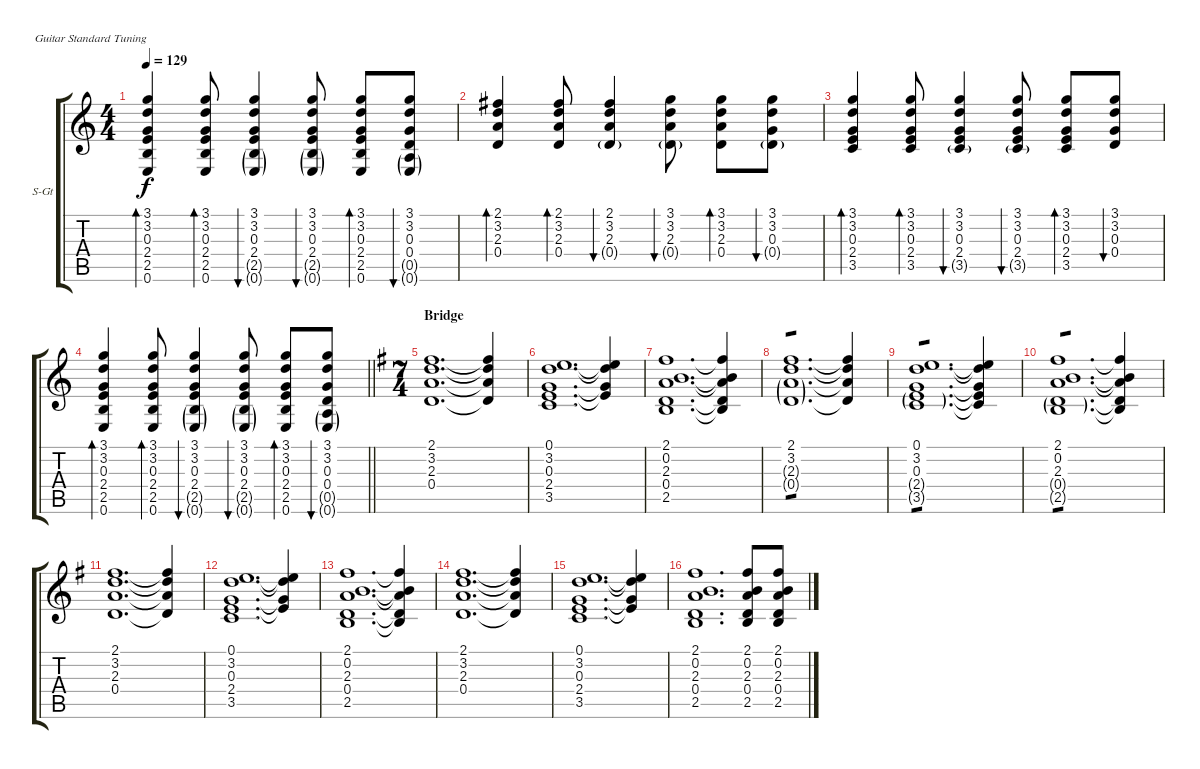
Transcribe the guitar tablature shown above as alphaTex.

\bracketExtendMode groupsimilarinstruments
\firstSystemTrackNameOrientation horizontal
\otherSystemsTrackNameOrientation horizontal
\track ("Acoustic Guitar" "S-Gt") {instrument acousticguitarsteel}
\staff {score tabs}
\tuning (E4 B3 G3 D3 A2 E2)
\ts (4 4)
\tempo 129
\clef g2
\ks c
(3.1 3.2 0.3 2.4 2.5 0.6).4{bd 60 dy f} (3.1 3.2 0.3 2.4 2.5 0.6).8{bd 60} (3.1 3.2 0.3 2.4 2.5{g} 0.6{g}).4{bu 60} (3.1 3.2 0.3 2.4 2.5{g} 0.6{g}).8{bu 60} (3.1 3.2 0.3 2.4 2.5 0.6).8{bd 60} (3.1 3.2 0.3 0.4 0.5{g} 0.6{g}).8{bu 60} |
(2.1 3.2 2.3 0.4).4{bd 60} (2.1 3.2 2.3 0.4).8{bd 60} (2.1 3.2 2.3 0.4{g}).4{bu 60} (3.1 3.2 2.3 0.4{g}).8{bu 60} (3.1 3.2 2.3 0.4).8{bd 60} (3.1 3.2 0.3 0.4{g}).8{bu 60} |
(3.1 3.2 0.3 2.4 3.5).4{bd 60} (3.1 3.2 0.3 2.4 3.5).8{bd 60} (3.1 3.2 0.3 2.4 3.5{g}).4{bu 60} (3.1 3.2 0.3 2.4 3.5{g}).8{bu 60} (3.1 3.2 0.3 2.4 3.5).8{bd 60} (3.1 3.2 0.3 0.4).8{bu 60} |
\barLineRight lightlight
(3.1 3.2 0.3 2.4 2.5 0.6).4{bd 60} (3.1 3.2 0.3 2.4 2.5 0.6).8{bd 60} (3.1 3.2 0.3 2.4 2.5{g} 0.6{g}).4{bu 60} (3.1 3.2 0.3 2.4 2.5{g} 0.6{g}).8{bu 60} (3.1 3.2 0.3 2.4 2.5 0.6).8{bd 60} (3.1 3.2 0.3 0.4 0.5{g} 0.6{g}).8{bu 60} |
\ts (7 4)
\section ("" "Bridge")
\ks g
(2.1 3.2 2.3 0.4).1{d} (2.1{t} 3.2{t} 2.3{t} 0.4{t}).4 |
(0.1 3.2 0.3 2.4 3.5).1{d} (0.1{t} 3.2{t} 0.3{t} 2.4{t}).4 |
(2.1 0.2 2.3 0.4 2.5).1{d} (2.1{t} 0.2{t} 2.3{t} 0.4{t} 2.5{t}).4 |
(2.1 3.2 2.3{g} 0.4{g}).1{d tp 1} (2.1{t} 3.2{t} 2.3{t} 0.4{t}).4 |
(0.1 3.2 0.3 2.4{g} 3.5{g}).1{d tp 1} (0.1{t} 3.2{t} 0.3{t} 2.4{t} 3.5{t}).4 |
(2.1 0.2 2.3 0.4{g} 2.5{g}).1{d tp 1} (2.1{t} 0.2{t} 2.3{t} 0.4{t} 2.5{t}).4 |
(2.1 3.2 2.3 0.4).1{d} (2.1{t} 3.2{t} 2.3{t} 0.4{t}).4 |
(0.1 3.2 0.3 2.4 3.5).1{d} (0.1{t} 3.2{t} 0.3{t} 2.4{t}).4 |
(2.1 0.2 2.3 0.4 2.5).1{d} (2.1{t} 0.2{t} 2.3{t} 0.4{t} 2.5{t}).4 |
(2.1 3.2 2.3 0.4).1{d} (2.1{t} 3.2{t} 2.3{t} 0.4{t}).4 |
(0.1 3.2 0.3 2.4 3.5).1{d} (0.1{t} 3.2{t} 0.3{t} 2.4{t}).4 |
(2.1 0.2 2.3 0.4 2.5).1{d} (2.1 0.2 2.3 0.4 2.5).8 (2.1 0.2 2.3 0.4 2.5).8
